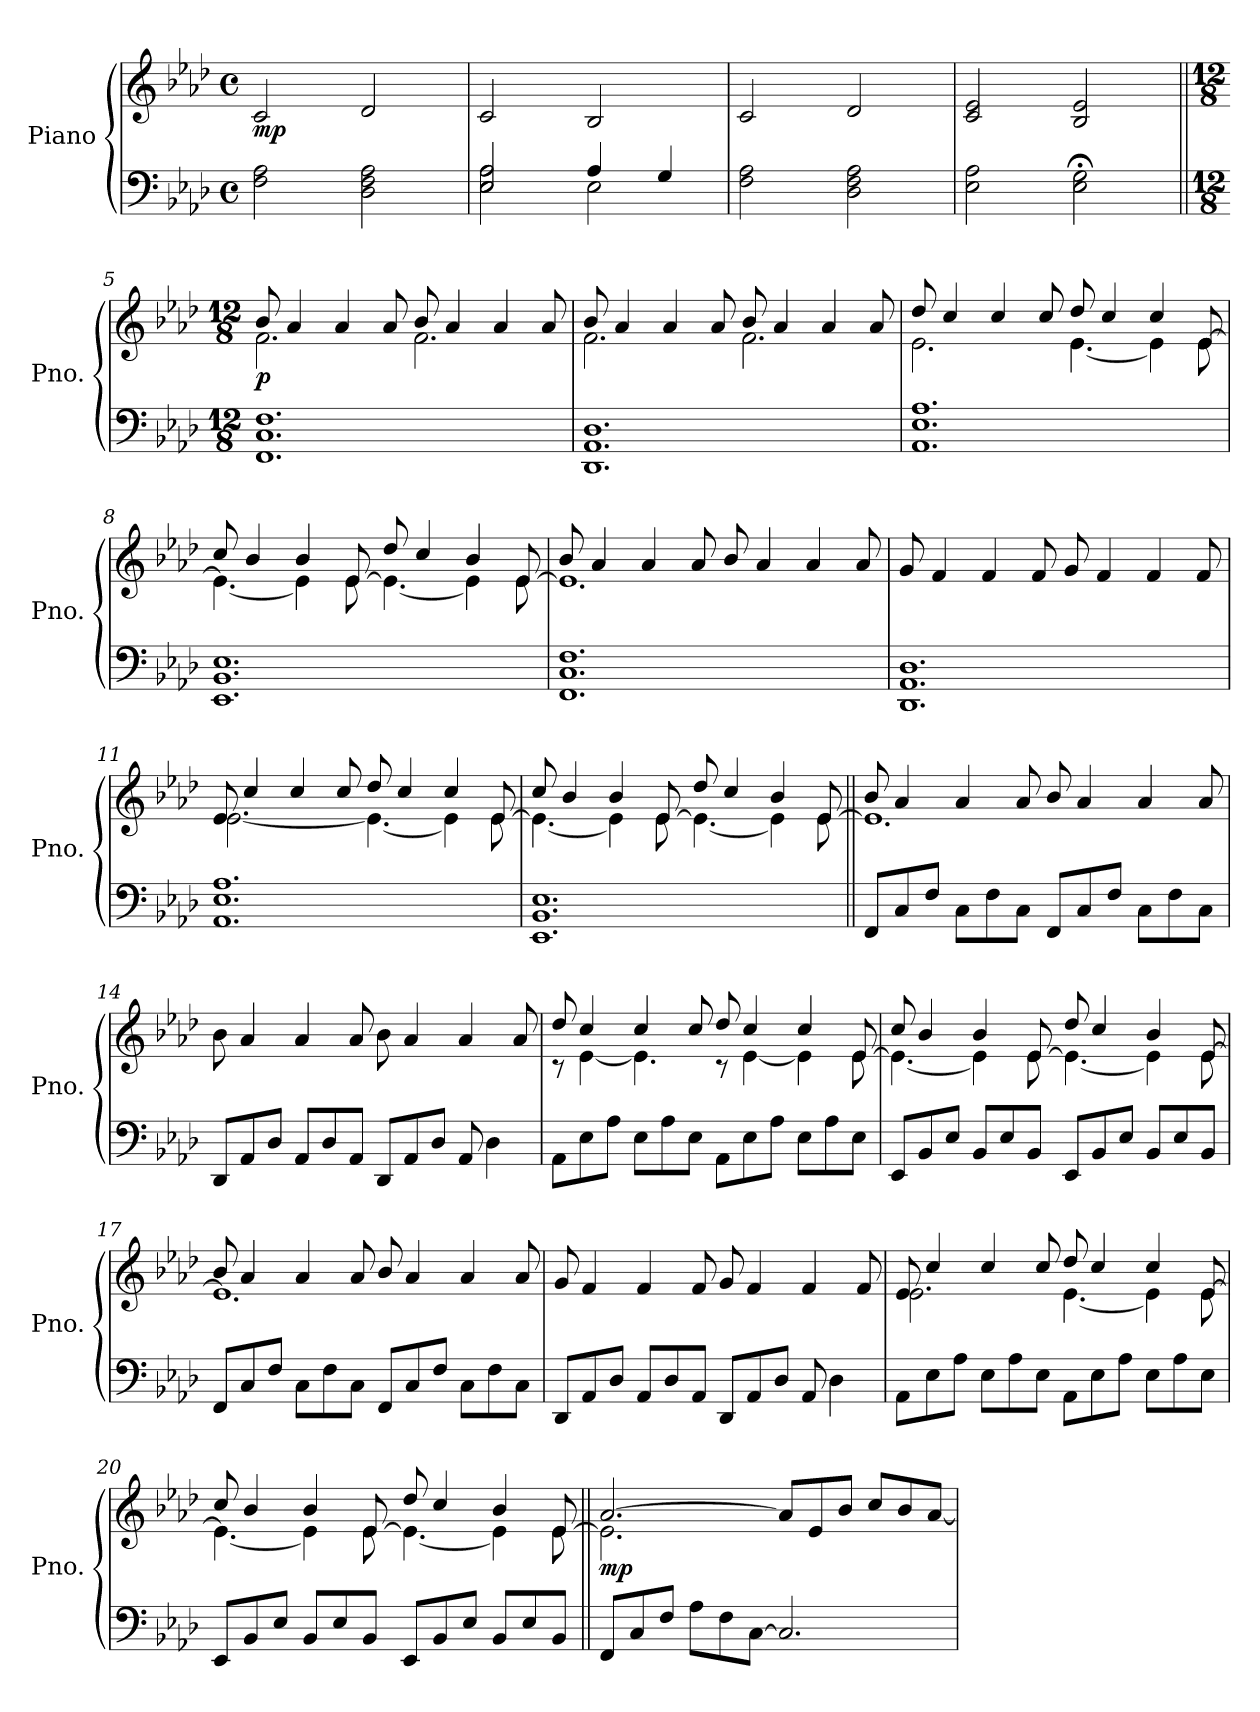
**kern	**kern	**dynam
*part1	*part1	*part1
*staff2	*staff1	*staff1/2
*I"Piano	*	*
*I'Pno.	*	*
*clefF4	*clefG2	*
*k[b-e-a-d-]	*k[b-e-a-d-]	*
*M4/4	*M4/4	*
*met(c)	*met(c)	*
*MM40	*MM40	*
=1	=1	=1
!	!	!LO:DY:b
2F\ 2A-\	2c/	mp
2D-\ 2F\ 2A-\	2d-/	.
=2	=2	=2
*^	*	*
2E-/ 2A-/	2E-\ 2A-\	2c/	.
4A-/	2E-\	2B-/	.
4G/	.	.	.
*v	*v	*	*
=3	=3	=3
2F\ 2A-\	2c/	.
2D-\ 2F\ 2A-\	2d-/	.
=4	=4	=4
2E-\ 2A-\	2c/ 2e-/	.
2E-\;< 2G\;<	2B-/ 2e-/	.
=5||	=5||	=5||
*M12/8	*M12/8	*
*	*MM117	*
*	*^	*
!	!	!	!LO:DY:b
1.FF 1.C 1.F	8b-/	2.f\	p
.	4a-/	.	.
.	4a-/	.	.
.	8a-/	.	.
.	8b-/	2.f\	.
.	4a-/	.	.
.	4a-/	.	.
.	8a-/	.	.
=6	=6	=6	=6
1.DD- 1.AA- 1.D-	8b-/	2.f\	.
.	4a-/	.	.
.	4a-/	.	.
.	8a-/	.	.
.	8b-/	2.f\	.
.	4a-/	.	.
.	4a-/	.	.
.	8a-/	.	.
!!LO:LB:g=z	!!
=7	=7	=7	=7
1.AA- 1.E- 1.A-	8dd-/	2.e-\	.
.	4cc/	.	.
.	4cc/	.	.
.	8cc/	.	.
.	8dd-/	[4.e-\	.
.	4cc/	.	.
.	4cc/	4e-\]	.
.	[8e-/	8e-\	.
=8	=8	=8	=8
1.EE- 1.BB- 1.E-	8cc/	4.e-\_	.
.	4b-/	.	.
.	4b-/	4e-\]	.
.	[8e-/	8e-\	.
.	8dd-/	4.e-\_	.
.	4cc/	.	.
.	4b-/	4e-\]	.
.	[8e-/	8e-\	.
=9	=9	=9	=9
1.FF 1.C 1.F	8b-/	1.e-]	.
.	4a-/	.	.
.	4a-/	.	.
.	8a-/	.	.
.	8b-/	.	.
.	4a-/	.	.
.	4a-/	.	.
.	8a-/	.	.
*	*v	*v	*
!!LO:LB:g=z
=10	=10	=10
1.DD- 1.AA- 1.D-	8g/	.
.	4f/	.
.	4f/	.
.	8f/	.
.	8g/	.
.	4f/	.
.	4f/	.
.	8f/	.
=11	=11	=11
*	*^	*
1.AA- 1.E- 1.A-	8e-/	[2.e-\	.
.	4cc/	.	.
.	4cc/	.	.
.	8cc/	.	.
.	8dd-/	4.e-\_	.
.	4cc/	.	.
.	4cc/	4e-\]	.
.	[8e-/	8e-\	.
=12	=12	=12	=12
1.EE- 1.BB- 1.E-	8cc/	4.e-\_	.
.	4b-/	.	.
.	4b-/	4e-\]	.
.	[8e-/	8e-\	.
.	8dd-/	4.e-\_	.
.	4cc/	.	.
.	4b-/	4e-\]	.
.	[8e-/	8e-\	.
!!LO:LB:g=z	!!
=13||	=13||	=13||	=13||
*	*MM120	*	*
8FF/L	8b-/	1.e-]	.
8C/	4a-/	.	.
8F/J	.	.	.
8C\L	4a-/	.	.
8F\	.	.	.
8C\J	8a-/	.	.
8FF/L	8b-/	.	.
8C/	4a-/	.	.
8F/J	.	.	.
8C\L	4a-/	.	.
8F\	.	.	.
8C\J	8a-/	.	.
*	*v	*v	*
=14	=14	=14
8DD-/L	8b-\	.
8AA-/	4a-/	.
8D-/J	.	.
8AA-/L	4a-/	.
8D-/	.	.
8AA-/J	8a-/	.
8DD-/L	8b-\	.
8AA-/	4a-/	.
8D-/J	.	.
8AA-/	4a-/	.
4D-\	.	.
.	8a-/	.
=15	=15	=15
*	*^	*
8AA-\L	8dd-/	8r	.
8E-\	4cc/	[4e-\	.
8A-\J	.	.	.
8E-\L	4cc/	4.e-\]	.
8A-\	.	.	.
8E-\J	8cc/	.	.
8AA-\L	8dd-/	8r	.
8E-\	4cc/	[4e-\	.
8A-\J	.	.	.
8E-\L	4cc/	4e-\]	.
8A-\	.	.	.
8E-\J	[8e-/	8e-\	.
!!LO:LB:g=z	!!
=16	=16	=16	=16
8EE-/L	8cc/	4.e-\_	.
8BB-/	4b-/	.	.
8E-/J	.	.	.
8BB-/L	4b-/	4e-\]	.
8E-/	.	.	.
8BB-/J	[8e-/	8e-\	.
8EE-/L	8dd-/	4.e-\_	.
8BB-/	4cc/	.	.
8E-/J	.	.	.
8BB-/L	4b-/	4e-\]	.
8E-/	.	.	.
8BB-/J	[8e-/	8e-\	.
=17	=17	=17	=17
8FF/L	8b-/	1.e-]	.
8C/	4a-/	.	.
8F/J	.	.	.
8C\L	4a-/	.	.
8F\	.	.	.
8C\J	8a-/	.	.
8FF/L	8b-/	.	.
8C/	4a-/	.	.
8F/J	.	.	.
8C\L	4a-/	.	.
8F\	.	.	.
8C\J	8a-/	.	.
*	*v	*v	*
=18	=18	=18
8DD-/L	8g/	.
8AA-/	4f/	.
8D-/J	.	.
8AA-/L	4f/	.
8D-/	.	.
8AA-/J	8f/	.
8DD-/L	8g/	.
8AA-/	4f/	.
8D-/J	.	.
8AA-/	4f/	.
4D-\	.	.
.	8f/	.
!!LO:PB:g=z
=19	=19	=19
*	*^	*
8AA-\L	8e-/	2.e-\	.
8E-\	4cc/	.	.
8A-\J	.	.	.
8E-\L	4cc/	.	.
8A-\	.	.	.
8E-\J	8cc/	.	.
8AA-\L	8dd-/	[4.e-\	.
8E-\	4cc/	.	.
8A-\J	.	.	.
8E-\L	4cc/	4e-\]	.
8A-\	.	.	.
8E-\J	[8e-/	8e-\	.
=20	=20	=20	=20
8EE-/L	8cc/	4.e-\_	.
8BB-/	4b-/	.	.
8E-/J	.	.	.
8BB-/L	4b-/	4e-\]	.
8E-/	.	.	.
8BB-/J	[8e-/	8e-\	.
8EE-/L	8dd-/	4.e-\_	.
8BB-/	4cc/	.	.
8E-/J	.	.	.
8BB-/L	4b-/	4e-\]	.
8E-/	.	.	.
8BB-/J	[8e-/	8e-\	.
=21||	=21||	=21||	=21||
*	*MM126	*	*
!	!	!	!LO:DY:b
8FF/L	[2.a-/	2.e-\]	mp
8C/	.	.	.
8F/J	.	.	.
8A-\L	.	.	.
8F\	.	.	.
[8C\J	.	.	.
2.C/]	8a-/L]	2.ryy	.
.	8e-/	.	.
.	8b-/J	.	.
.	8cc/L	.	.
.	8b-/	.	.
.	[8a-/J	.	.
*	*v	*v	*
=	=	=
*-	*-	*-
